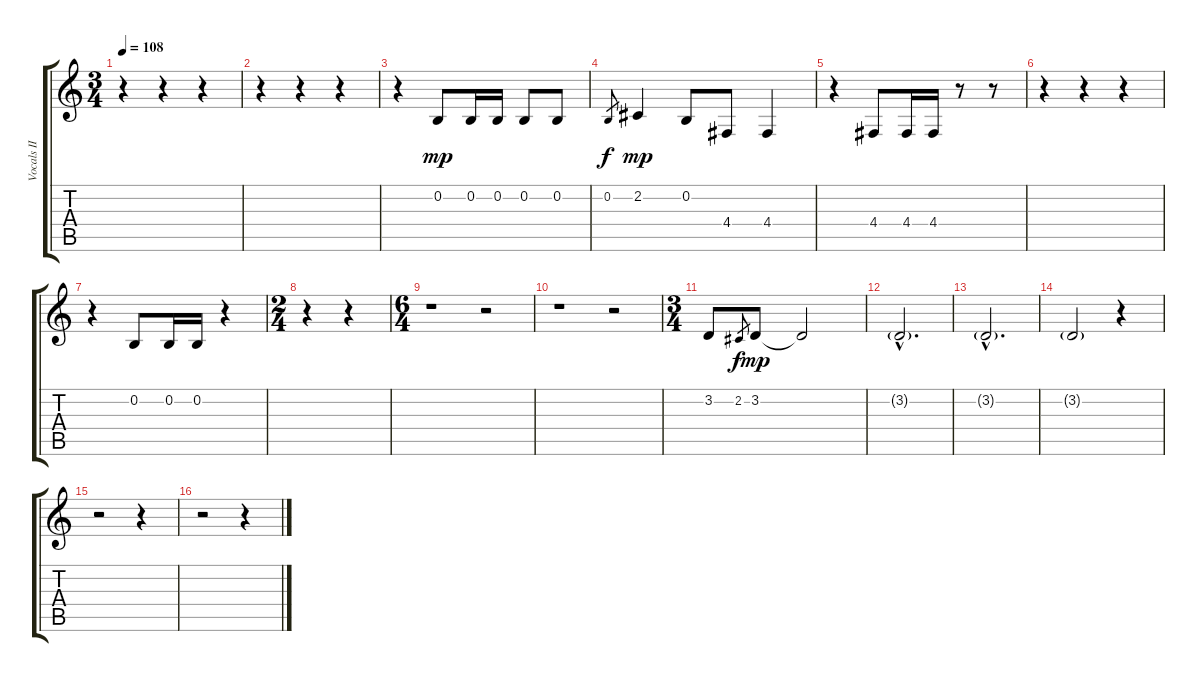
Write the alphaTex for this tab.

\track ("Vocals II" "Vocals II") {instrument oboe}
\staff {score tabs}
\tuning (E4 B3 G3 D3 A2 E2) {hide}
\ts (3 4)
\tempo 108
\clef g2
\ks c
r.4{dy mp} r.4 r.4 |
r.4 r.4 r.4 |
r.4 0.2.8 0.2.16 0.2.16 0.2.8 0.2.8 |
0.2.8{gr dy f} 2.2.4{dy mp} 0.2.8 4.4.8 4.4.4 |
r.4 4.4.8 4.4.16 4.4.16 r.8 r.8 |
r.4 r.4 r.4 |
r.4 0.2.8 0.2.16 0.2.16 r.4 |
\ts (2 4)
r.4 r.4 |
\ts (6 4)
r.1 r.2 |
r.1 r.2 |
\ts (3 4)
3.2.8 2.2.8{gr dy f} 3.2.8{dy mp} 3.2{t}.2 |
3.2{g hac}.2{d} |
3.2{g hac}.2{d} |
3.2{g}.2{volume 0} r.4 |
r.2 r.4{volume 16} |
r.2 r.4
